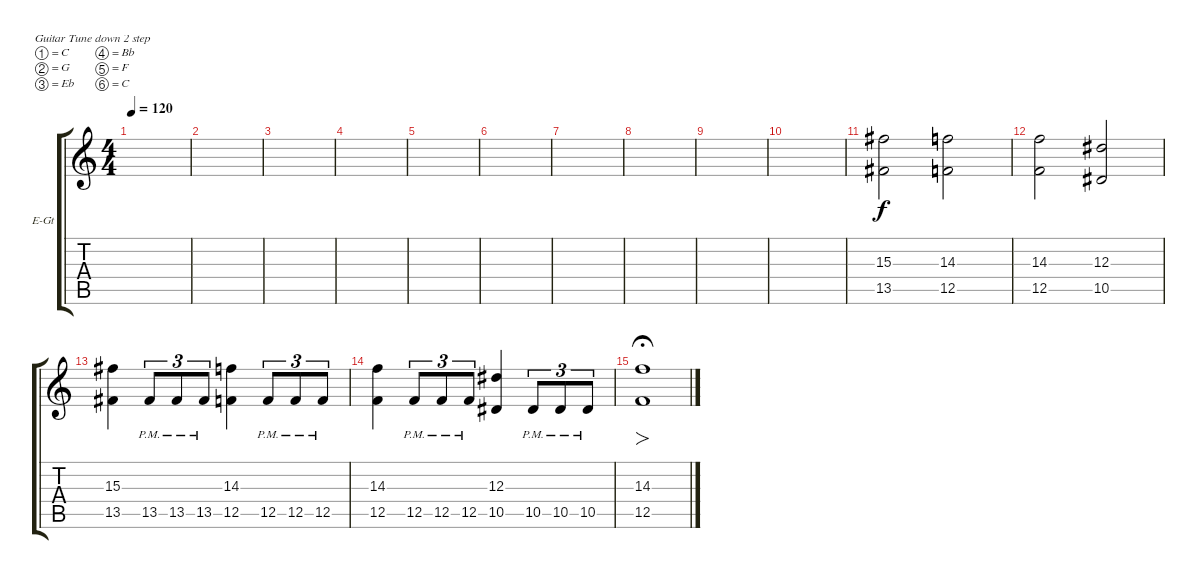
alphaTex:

\bracketExtendMode groupsimilarinstruments
\firstSystemTrackNameOrientation horizontal
\otherSystemsTrackNameOrientation horizontal
\track ("Electric Guitar" "E-Gt") {instrument distortionguitar}
\staff {score tabs}
\tuning (C4 G3 Eb3 Bb2 F2 C2)
\ts (4 4)
\tempo 120
\clef g2
\ks c
|
|
|
|
|
|
|
|
|
|
(13.5 15.3).2 (12.5 14.3).2 |
(12.5 14.3).2 (10.5 12.3).2 |
(13.5 15.3).4 13.5{pm}.8{tu (3 2)} 13.5{pm}.8{tu (3 2)} 13.5{pm}.8{tu (3 2)} (12.5 14.3).4 12.5{pm}.8{tu (3 2)} 12.5{pm}.8{tu (3 2)} 12.5{pm}.8{tu (3 2)} |
(12.5 14.3).4 12.5{pm}.8{tu (3 2)} 12.5{pm}.8{tu (3 2)} 12.5{pm}.8{tu (3 2)} (10.5 12.3).4 10.5{pm}.8{tu (3 2)} 10.5{pm}.8{tu (3 2)} 10.5{pm}.8{tu (3 2)} |
(12.5 14.3).1{fo fermata (medium 0.5)}
